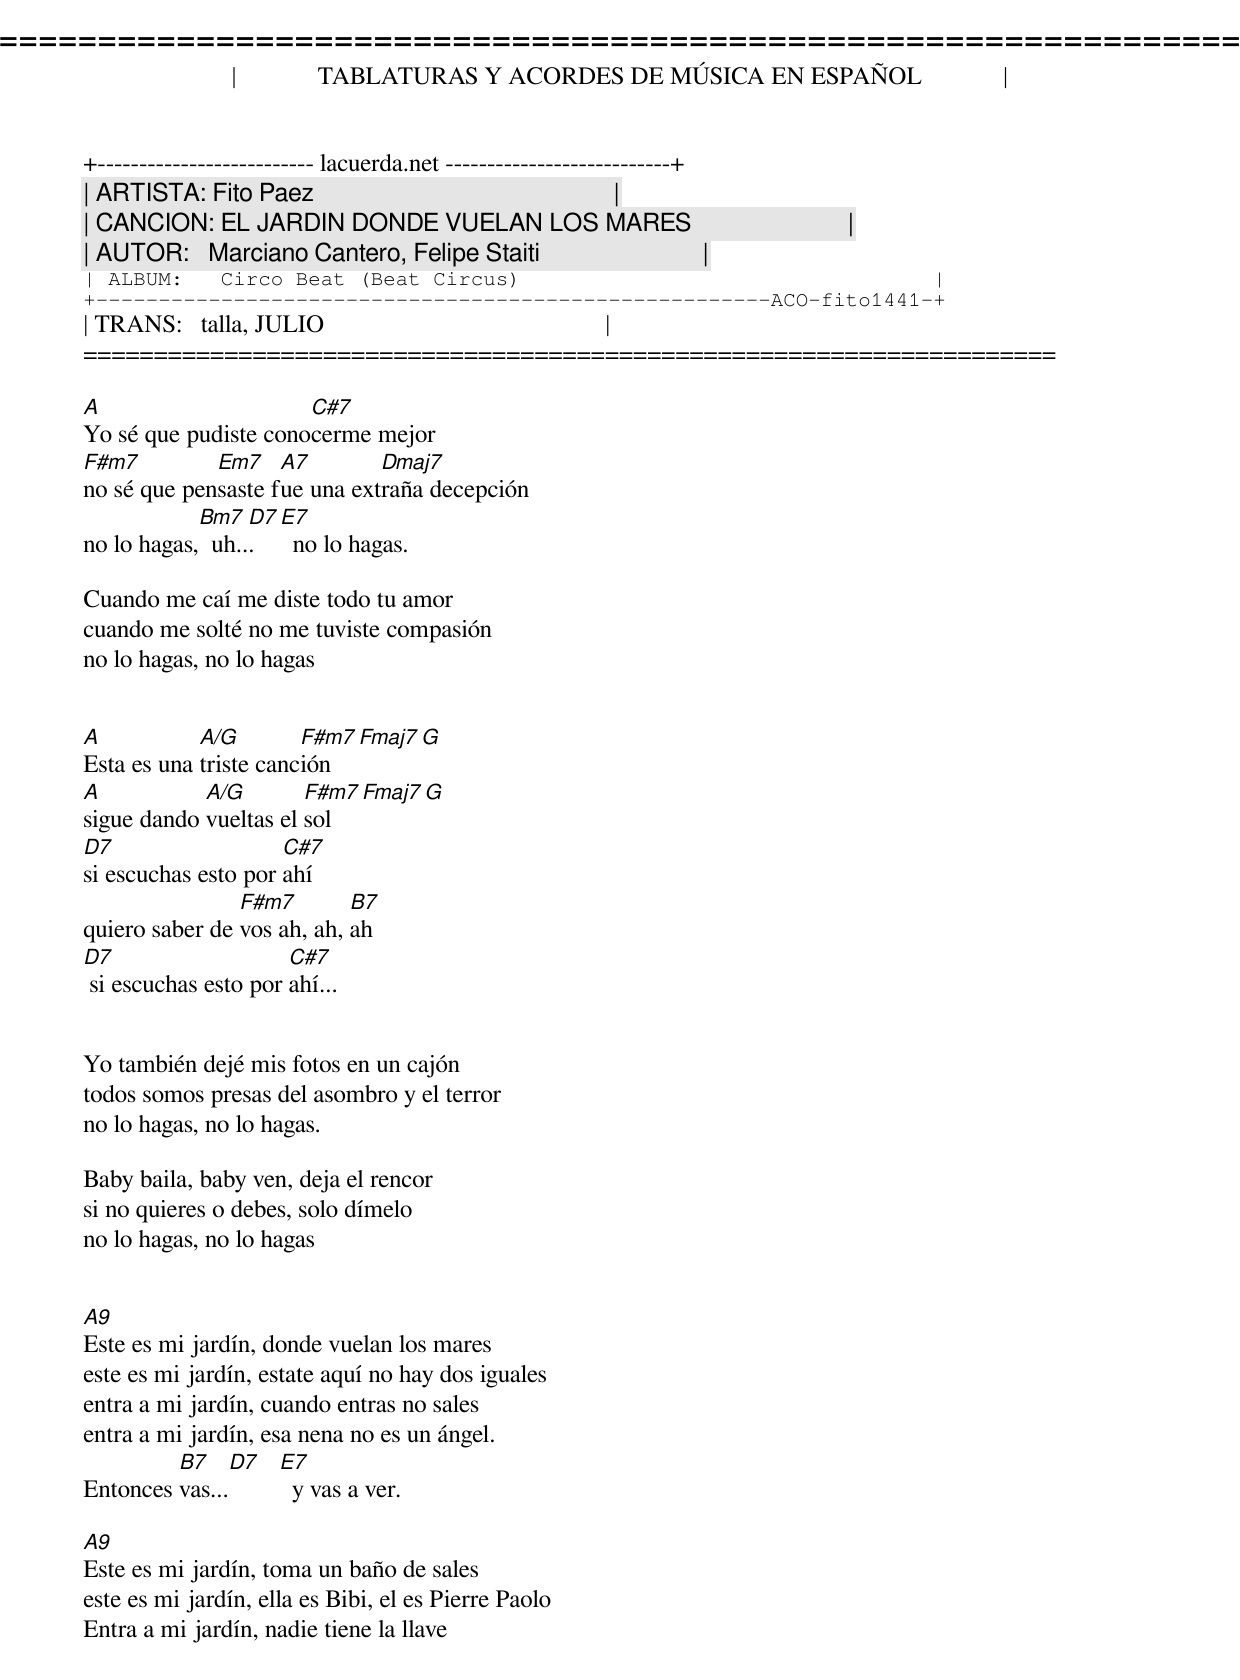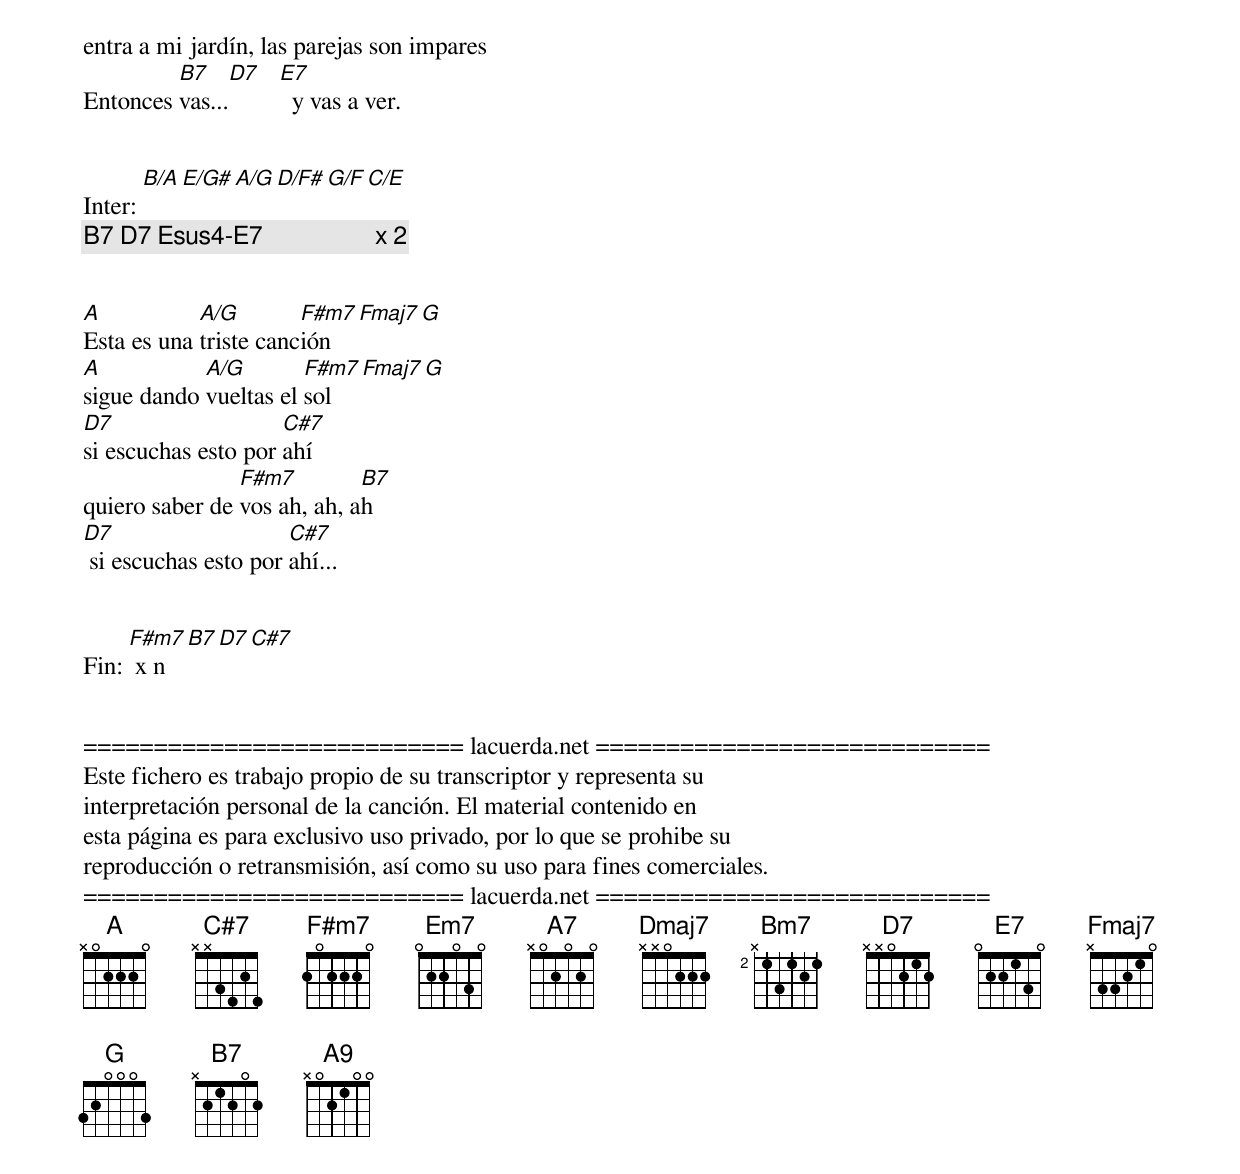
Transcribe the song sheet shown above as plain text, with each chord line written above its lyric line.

=====================================================================
|             TABLATURAS Y ACORDES DE MÚSICA EN ESPAÑOL             |
+-------------------------- lacuerda.net ---------------------------+
| ARTISTA: Fito Paez                                                |
| CANCION: EL JARDIN DONDE VUELAN LOS MARES                         |
| AUTOR:   Marciano Cantero, Felipe Staiti                          |
| ALBUM:   Circo Beat (Beat Circus)                                 |
+------------------------------------------------------ACO-fito1441-+
| TRANS:   talla, JULIO                                             |
=====================================================================

A                     C#7
Yo sé que pudiste conocerme mejor
F#m7         Em7    A7        Dmaj7
no sé que pensaste fue una extraña decepción
            Bm7   D7 E7
no lo hagas,  uh...    no lo hagas.

Cuando me caí me diste todo tu amor
cuando me solté no me tuviste compasión
no lo hagas, no lo hagas


A           A/G        F#m7 Fmaj7  G
Esta es una triste canción
A           A/G        F#m7 Fmaj7  G
sigue dando vueltas el sol
D7                   C#7
si escuchas esto por ahí
                F#m7        B7
quiero saber de vos ah, ah, ah
D7                    C#7
 si escuchas esto por ahí...


Yo también dejé mis fotos en un cajón
todos somos presas del asombro y el terror
no lo hagas, no lo hagas.

Baby baila, baby ven, deja el rencor
si no quieres o debes, solo dímelo
no lo hagas, no lo hagas


A9
Este es mi jardín, donde vuelan los mares
este es mi jardín, estate aquí no hay dos iguales
entra a mi jardín, cuando entras no sales
entra a mi jardín, esa nena no es un ángel.
         B7    D7 E7
Entonces vas...     y vas a ver.

A9
Este es mi jardín, toma un baño de sales
este es mi jardín, ella es Bibi, el es Pierre Paolo
Entra a mi jardín, nadie tiene la llave
entra a mi jardín, las parejas son impares
         B7    D7 E7
Entonces vas...     y vas a ver.


Inter: [B/A E/G#][A/G D/F#][G/F C/E]
       [B7 D7 Esus4-E7]                  x 2


A           A/G        F#m7 Fmaj7  G
Esta es una triste canción
A           A/G        F#m7 Fmaj7  G
sigue dando vueltas el sol
D7                   C#7
si escuchas esto por ahí
                F#m7         B7
quiero saber de vos ah, ah, ah
D7                    C#7
 si escuchas esto por ahí...


Fin: [F#m7 B7 D7 C#7] x n


=========================== lacuerda.net ============================
Este fichero es trabajo propio de su transcriptor y representa su
interpretación personal de la canción. El material contenido en
esta página es para exclusivo uso privado, por lo que se prohibe su
reproducción o retransmisión, así como su uso para fines comerciales.
=========================== lacuerda.net ============================
